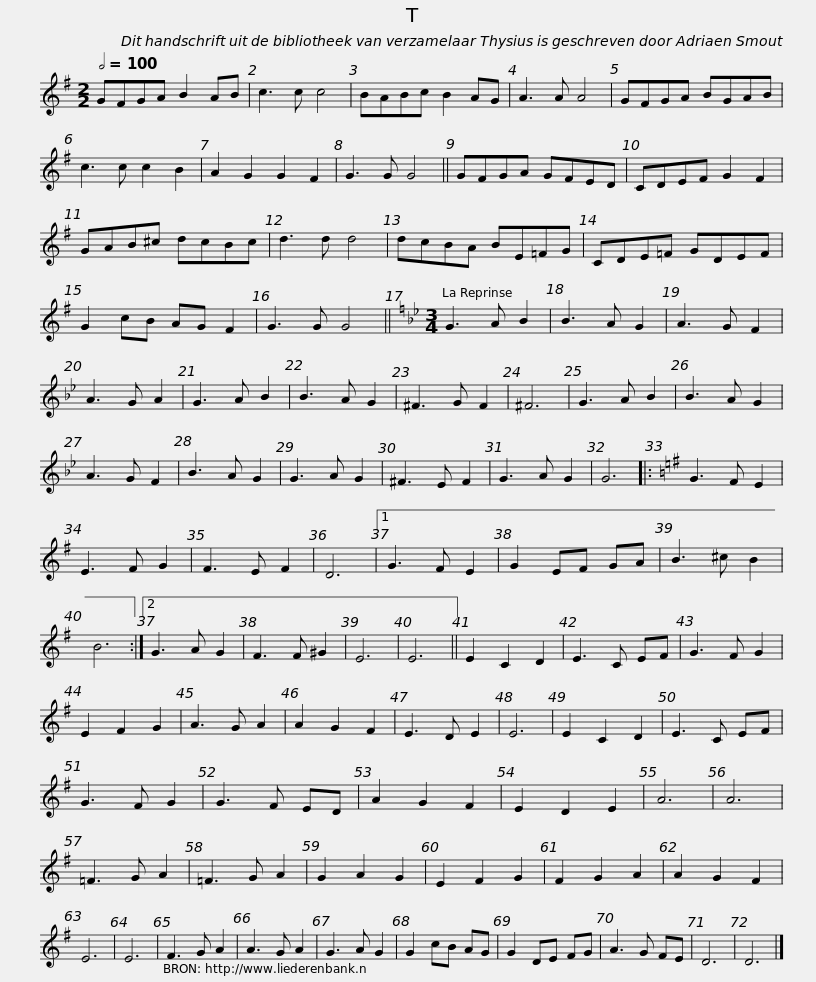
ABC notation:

X:1
L:1/8
Q:1/2=100
M:2/2
I:linebreak $
K:G
V:1 treble
V:1
 GFGA B2 AB | c3 c c4 | BABc B2 AG | A3 A A4 | GFGA BGAB | %5
 c3 c c2 B2 | A2 G2 G2 F2 | G3 G G4 ||$ GFGA GFED | CDEF G2 F2 | %10
 GAB^c dcBc | d3 d d4 | dcBA BE=FG | CDE=F GDEF | G2 cB AG F2 | %15
 G3 G G4 ||$[K:Bb][M:3/4] G3 A B2 | B3 A G2 | A3 G F2 | A3 G A2 | %20
 G3 A B2 | B3 A G2 | ^F3 G F2 | ^F6 |$ G3 A B2 | %25
 B3 A G2 | A3 G F2 | B3 A G2 | G3 A G2 | ^F3 E F2 | %30
 G3 A G2 | G6 |:$[K:G] G3 F E2 | E3 F G2 | F3 E F2 | %35
 D6 |1 G3 F E2 | G2 EF GA | B3 ^c B2 | B6 :|2 %40
 G3 A G2 | F3 F ^G2 | E6 | E6 ||$ E2 C2 D2 | %45
 E3 C EF | G3 F G2 | E2 F2 G2 | A3 G A2 | A2 G2 F2 | %50
 E3 D E2 | E6 |$ E2 C2 D2 | E3 C EF | G3 F G2 | %55
 G3 F ED | A2 G2 F2 | E2 D2 E2 | A6 | A6 |$ %60
 =F3 G A2 | =F3 G A2 | G2 A2 G2 | E2 F2 G2 | F2 G2 A2 | %65
 A2 G2 F2 | E6 | E6 |$ F3 G A2 | A3 G A2 | %70
 G3 A G2 | G2 cB AG | G2 DE FG | A3 G FE | D6 | %75
 D6 |] %76
